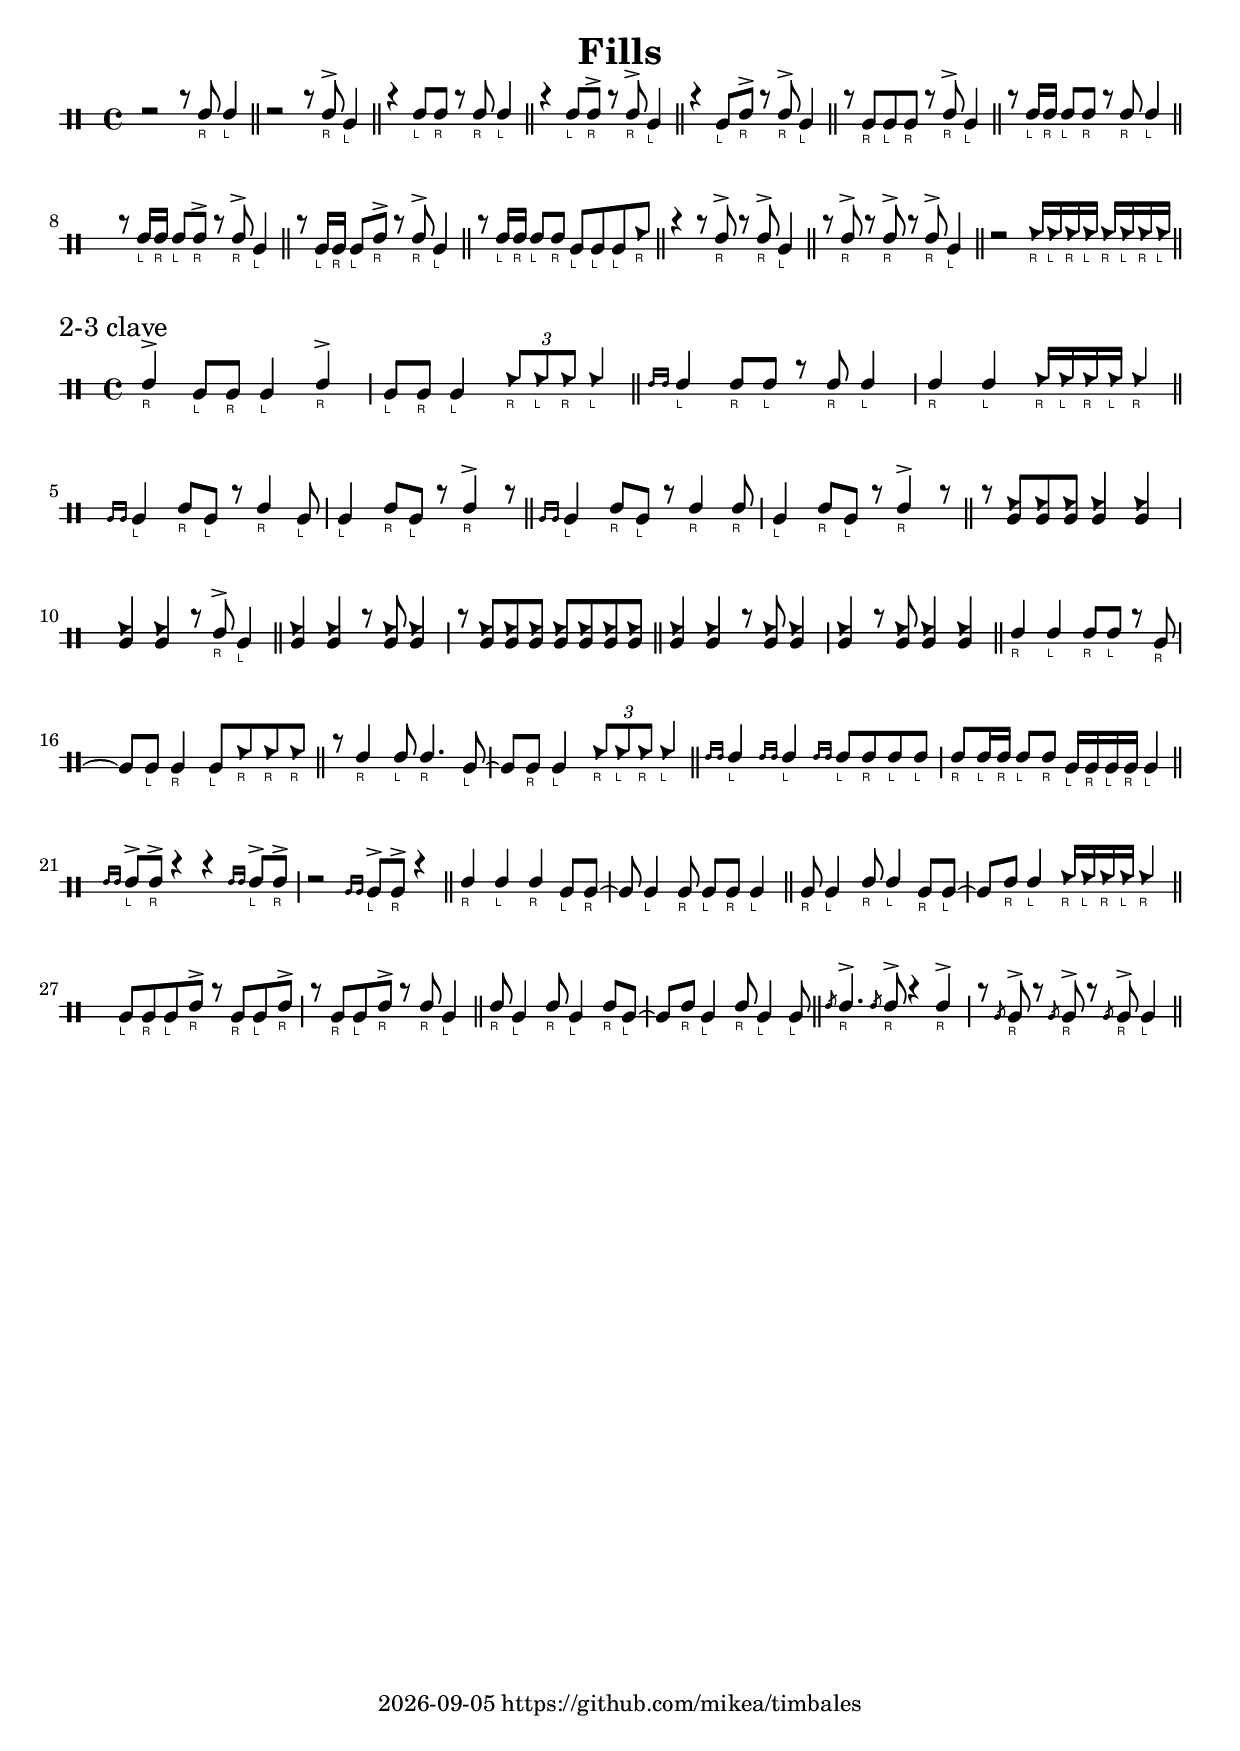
\version "2.24.2"

\include "common/all.ly"

date = #(strftime "%Y-%m-%d" (localtime (current-time)))

\header {
  title = "Fills"
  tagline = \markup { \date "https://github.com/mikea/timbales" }
}


% one bar

\newTimbalesStaff \newDrumVoiceOne \drummode { 
    r2 r8 timh8_"R" timh4_"L" | \bar "||"
    r2 r8 timh8_"R"^> timl4_"L" | \bar "||"
    r4 timh8_"L" timh8_"R" r8 timh8_"R" timh4_"L" | \bar "||"
    r4 timh8_"L" timh8_"R"^> r8 timh8_"R"^> timl4_"L" | \bar "||"
    r4 timl8_"L" timh8_"R"^> r8 timh8_"R"^> timl4_"L" | \bar "||"
    r8 timl8_"R" timl8_"L" timl8_"R" r8 timh8_"R"^> timl4_"L" | \bar "||"

    r8 timh16_"L" timh16_"R" timh8_"L" timh8_"R" r8 timh8_"R" timh4_"L" | \bar "||"
    r8 timh16_"L" timh16_"R" timh8_"L" timh8_"R"^> r8 timh8_"R"^> timl4_"L" | \bar "||"
    r8 timl16_"L" timl16_"R" timl8_"L" timh8_"R"^> r8 timh8_"R"^> timl4_"L" | \bar "||"
    r8 timh16_"L" timh16_"R" timh8_"L" timh8_"R" timl8_"L" timl8_"L" timl8_"L" cb8_"R" | \bar "||"

    r4  r8 timh8_"R"^>  r8 timh8_"R"^> timl4_"L" | \bar "||"
    r8 timh8_"R"^>  r8 timh8_"R"^>  r8 timh8_"R"^> timl4_"L" | \bar "||"
    r2 cb16_"R" cb16_"L" cb16_"R" cb16_"L" cb16_"R" cb16_"L" cb16_"R" cb16_"L" | \bar "||"
}

% two bars

\newTimbalesStaff \newDrumVoiceOne \drummode { 
    \sectionLabel "2-3 clave"

    timh4_"R"^> timl8_"L" timl8_"R" timl4_"L" timh4_"R"^> | 
    timl8_"L" timl8_"R" timl4_"L" \tuplet 3/2 { cb8_"R" cb8_"L" cb8_"R" } cb4_"L" | \bar "||" 

    \drag timh4_"L" timh8_"R" timh8_"L" r8 timh8_"R" timh4_"L" | 
    timh4_"R" timh4_"L"  cb16_"R" cb16_"L" cb16_"R" cb16_"L" cb4_"R" | \bar "||" 

    \break

    \drag timl4_"L" timh8_"R" timl8_"L" r8 timh4_"R" timl8_"L" | 
    timl4_"L" timh8_"R" timl8_"L" r8 timh4_"R"^> r8 | \bar "||" 

    \drag timl4_"L" timh8_"R" timl8_"L" r8 timh4_"R" timh8_"R" | 
    timl4_"L" timh8_"R" timl8_"L" r8 timh4_"R"^> r8 | \bar "||" 

    r8 <<timl8 cb8>> <<timl8 cb8>> <<timl8 cb8>> <<timl4 cb4>>  <<timl4 cb4>> |
    <<timl4 cb4>>  <<timl4 cb4>> r8 timh8_"R"^> timl4_"L" | \bar "||" 

    <<timl4 cb4>>  <<timl4 cb4>> r8 <<timl8 cb8>> <<timl4 cb4>> |
    r8 <<timl8 cb8>> <<timl8 cb8>> <<timl8 cb8>> <<timl8 cb8>> <<timl8 cb8>> <<timl8 cb8>> <<timl8 cb8>>  | \bar "||" 

    <<timl4 cb4>>  <<timl4 cb4>> r8 <<timl8 cb8>> <<timl4 cb4>> |
    <<timl4 cb4>> r8 <<timl8 cb8>> <<timl4 cb4>> <<timl4 cb4>> | \bar "||" 

    timh4_"R" timh4_"L" timh8_"R" timh8_"L" r8 timl8_"R"~ |
    timl8 timl8_"L" timl4_"R" timl8_"L" cb8_"R" cb8_"R" cb8_"R" | \bar "||" 

    r8 timh4_"R" timh8_"L" timh4._"R" timl8_"L"~ |
    timl8 timl8_"R" timl4_"L"  \tuplet 3/2 { cb8_"R" cb8_"L" cb8_"R" } cb4_"L" | \bar "||" 

    \drag timh4_"L" \drag timh4_"L" \drag timh8_"L" timh8_"R" timh8_"L" timh8_"L" |
    timh8_"R" timh16_"L" timh16_"R" timh8_"L" timh8_"R" timl16_"L" timl16_"R" timl16_"L" timl16_"R" timl4_"L" | \bar "||" 

    \drag timh8_"L"^> timh8_"R"^> r4 r4 \drag timh8_"L"^> timh8_"R"^> |
    r2 \drag timl8_"L"^> timl8_"R"^> r4 | \bar "||" 

    timh4_"R" timh4_"L" timh4_"R" timl8_"L" timl8_"R"~ |
    timl8 timl4_"L" timl8_"R" timl8_"L" timl8_"R" timl4_"L" | \bar "||"

    timl8_"R" timl4_"L" timh8_"R" timh4_"L" timl8_"R" timl8_"L"~ |
    timl8 timh8_"R" timh4_"L" cb16_"R" cb16_"L" cb16_"R" cb16_"L" cb4_"R" | \bar "||"

    timl8_"L" timl8_"R" timl8_"L" timh8_"R"^> r8 timl8_"R" timl8_"L" timh8_"R"^> |
    r8 timl8_"R" timl8_"L" timh8_"R"^> r8 timh8_"R" timl4_"L" | \bar "||"

    timh8_"R" timl4_"L" timh8_"R" timl4_"L" timh8_"R" timl8_"L"~ |
    timl8 timh8_"R" timl4_"L" timh8_"R" timl4_"L" timl8_"L" | \bar "||"

    \flam timh4._"R"^> \flam timh8_"R"^> r4 timh4_"R"^> |
    r8 \flam timl8_"R"^> r8 \flam timl8_"R"^> r8 \flam timl8_"R"^> timl4_"L" | \bar "||"
}

